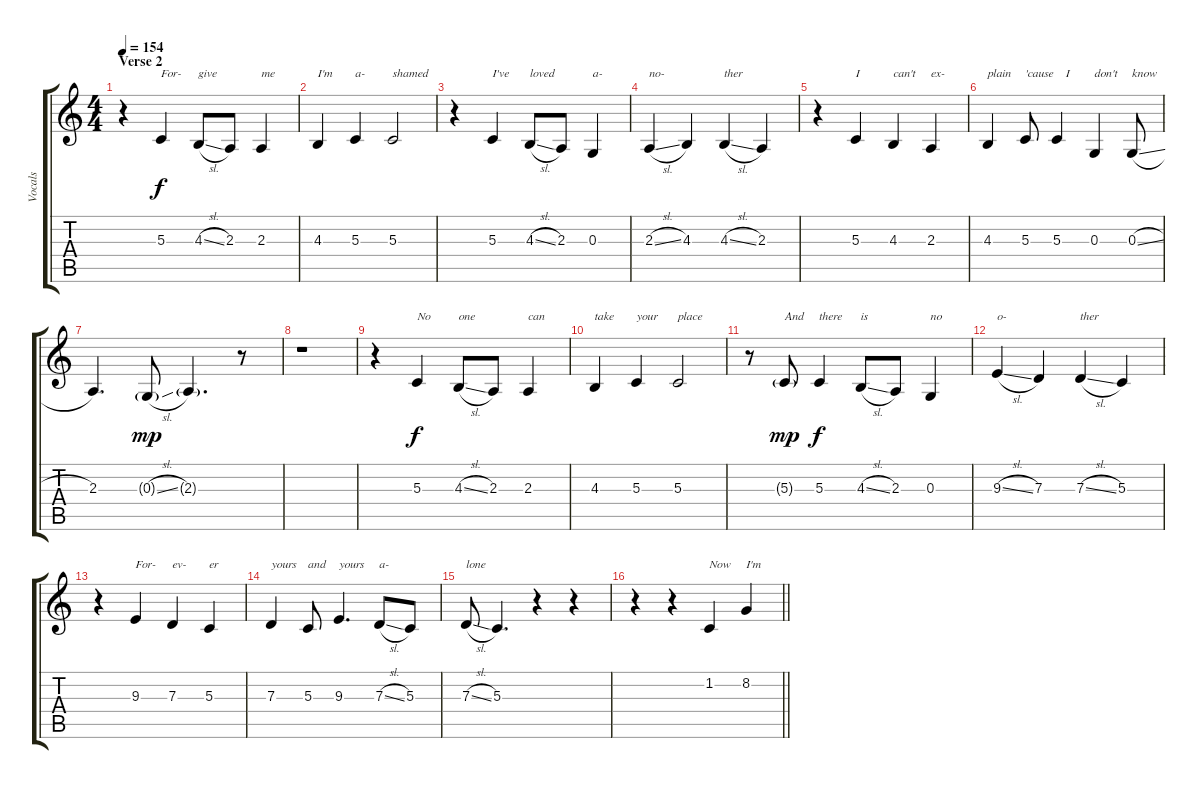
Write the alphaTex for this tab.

\track (" Vocals" " Vocals") {instrument lead1square}
\staff {score tabs}
\tuning (E4 B3 G3 D3 A2 E2) {hide}
\ts (4 4)
\section ("" "Verse 2")
\tempo 154
\clef g2
\ks c
r.4{dy f} 5.3.4{txt "For-"} 4.3{sl}.8{txt "give"} 2.3.8 2.3.4{txt "me"} |
4.3.4{txt "I'm"} 5.3.4{txt "a-"} 5.3.2{txt "shamed"} |
r.4 5.3.4{txt "I've"} 4.3{sl}.8{txt "loved"} 2.3.8 0.3.4{txt "a-"} |
2.3{sl}.4{txt "no-"} 4.3.4 4.3{sl}.4{txt "ther"} 2.3.4 |
r.4 5.3.4{txt "I"} 4.3.4{txt "can't"} 2.3.4{txt "ex-"} |
4.3.4{txt "plain"} 5.3.8{txt "'cause"} 5.3.4{txt "   I"} 0.3.4{txt "don't"} 0.3{sl}.8{txt "know"} |
2.3.4{d} 0.3{sl g}.8{dy mp} 2.3{g}.4{d} r.8 |
r.1 |
r.4 5.3.4{txt "No" dy f} 4.3{sl}.8{txt "one"} 2.3.8 2.3.4{txt "can"} |
4.3.4{txt "take"} 5.3.4{txt "your"} 5.3.2{txt "place"} |
r.8 5.3{g}.8{txt "And" dy mp} 5.3.4{txt "there" dy f} 4.3{sl}.8{txt "is"} 2.3.8 0.3.4{txt "no"} |
9.3{sl}.4{txt "o-"} 7.3.4 7.3{sl}.4{txt "ther"} 5.3.4 |
r.4 9.3.4{txt "For-"} 7.3.4{txt "ev-"} 5.3.4{txt "er"} |
7.3.4{txt "yours"} 5.3.8{txt "and"} 9.3.4{d txt "yours"} 7.3{sl}.8{txt "a-"} 5.3.8 |
7.3{sl}.8{txt "lone"} 5.3.4{d} r.4 r.4 |
\barLineRight lightlight
r.4 r.4 1.2.4{txt "Now"} 8.2.4{txt "I'm"}
